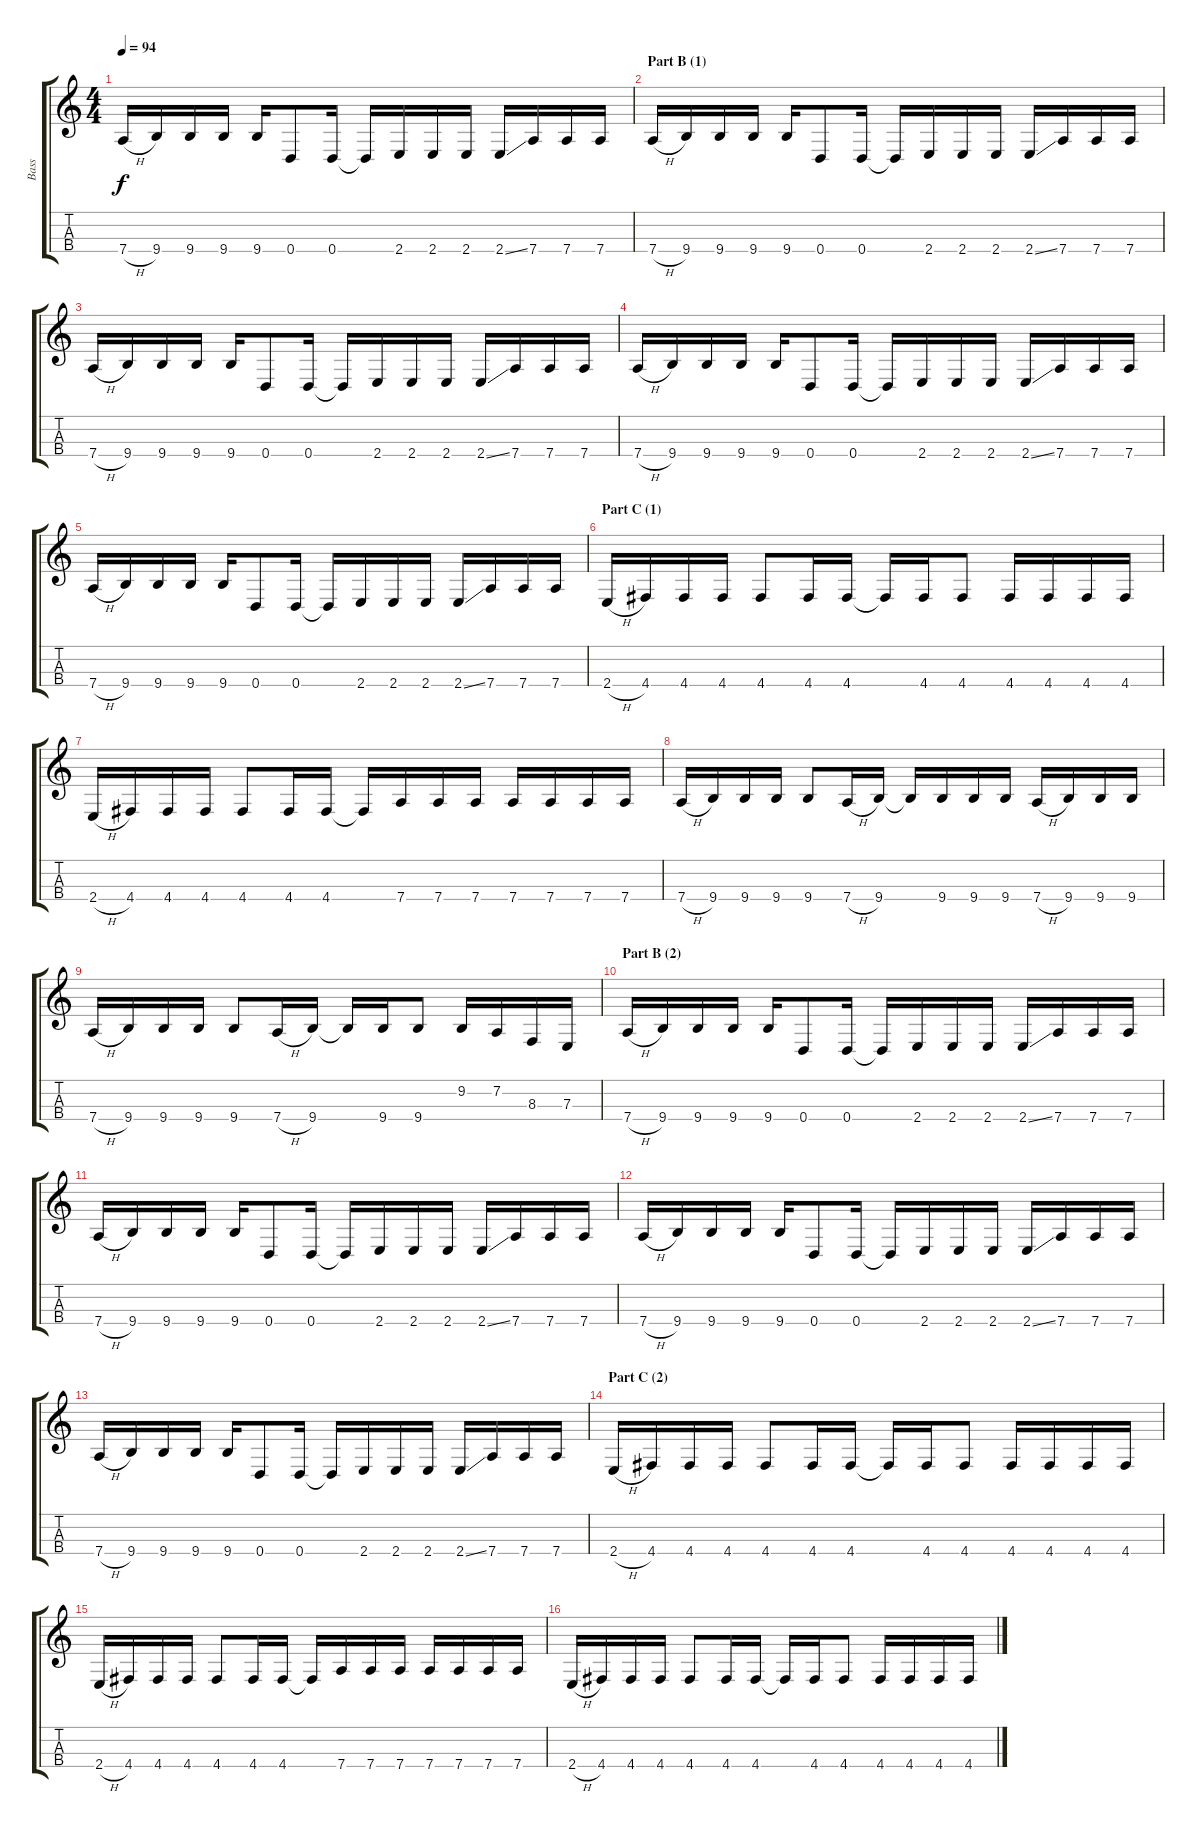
\track ("Bass" "Bass") {instrument electricbasspick}
\staff {score tabs}
\tuning (G2 D2 A1 D2) {hide}
\ts (4 4)
\tempo 94
\clef g2
\ks c
7.4{h}.16{dy f} 9.4.16 9.4.16 9.4.16 9.4.16 0.4.8 0.4.16 0.4{t}.16 2.4.16 2.4.16 2.4.16 2.4{ss}.16 7.4.16 7.4.16 7.4.16 |
\section ("" "Part B (1)")
7.4{h}.16 9.4.16 9.4.16 9.4.16 9.4.16 0.4.8 0.4.16 0.4{t}.16 2.4.16 2.4.16 2.4.16 2.4{ss}.16 7.4.16 7.4.16 7.4.16 |
7.4{h}.16 9.4.16 9.4.16 9.4.16 9.4.16 0.4.8 0.4.16 0.4{t}.16 2.4.16 2.4.16 2.4.16 2.4{ss}.16 7.4.16 7.4.16 7.4.16 |
7.4{h}.16 9.4.16 9.4.16 9.4.16 9.4.16 0.4.8 0.4.16 0.4{t}.16 2.4.16 2.4.16 2.4.16 2.4{ss}.16 7.4.16 7.4.16 7.4.16 |
7.4{h}.16 9.4.16 9.4.16 9.4.16 9.4.16 0.4.8 0.4.16 0.4{t}.16 2.4.16 2.4.16 2.4.16 2.4{ss}.16 7.4.16 7.4.16 7.4.16 |
\section ("" "Part C (1)")
2.4{h}.16 4.4.16 4.4.16 4.4.16 4.4.8 4.4.16 4.4.16 4.4{t}.16 4.4.16 4.4.8 4.4.16 4.4.16 4.4.16 4.4.16 |
2.4{h}.16 4.4.16 4.4.16 4.4.16 4.4.8 4.4.16 4.4.16 4.4{t}.16 7.4.16 7.4.16 7.4.16 7.4.16 7.4.16 7.4.16 7.4.16 |
7.4{h}.16 9.4.16 9.4.16 9.4.16 9.4.8 7.4{h}.16 9.4.16 9.4{t}.16 9.4.16 9.4.16 9.4.16 7.4{h}.16 9.4.16 9.4.16 9.4.16 |
7.4{h}.16 9.4.16 9.4.16 9.4.16 9.4.8 7.4{h}.16 9.4.16 9.4{t}.16 9.4.16 9.4.8 9.2.16 7.2.16 8.3.16 7.3.16 |
\section ("" "Part B (2)")
7.4{h}.16 9.4.16 9.4.16 9.4.16 9.4.16 0.4.8 0.4.16 0.4{t}.16 2.4.16 2.4.16 2.4.16 2.4{ss}.16 7.4.16 7.4.16 7.4.16 |
7.4{h}.16 9.4.16 9.4.16 9.4.16 9.4.16 0.4.8 0.4.16 0.4{t}.16 2.4.16 2.4.16 2.4.16 2.4{ss}.16 7.4.16 7.4.16 7.4.16 |
7.4{h}.16 9.4.16 9.4.16 9.4.16 9.4.16 0.4.8 0.4.16 0.4{t}.16 2.4.16 2.4.16 2.4.16 2.4{ss}.16 7.4.16 7.4.16 7.4.16 |
7.4{h}.16 9.4.16 9.4.16 9.4.16 9.4.16 0.4.8 0.4.16 0.4{t}.16 2.4.16 2.4.16 2.4.16 2.4{ss}.16 7.4.16 7.4.16 7.4.16 |
\section ("" "Part C (2)")
2.4{h}.16 4.4.16 4.4.16 4.4.16 4.4.8 4.4.16 4.4.16 4.4{t}.16 4.4.16 4.4.8 4.4.16 4.4.16 4.4.16 4.4.16 |
2.4{h}.16 4.4.16 4.4.16 4.4.16 4.4.8 4.4.16 4.4.16 4.4{t}.16 7.4.16 7.4.16 7.4.16 7.4.16 7.4.16 7.4.16 7.4.16 |
2.4{h}.16 4.4.16 4.4.16 4.4.16 4.4.8 4.4.16 4.4.16 4.4{t}.16 4.4.16 4.4.8 4.4.16 4.4.16 4.4.16 4.4.16
